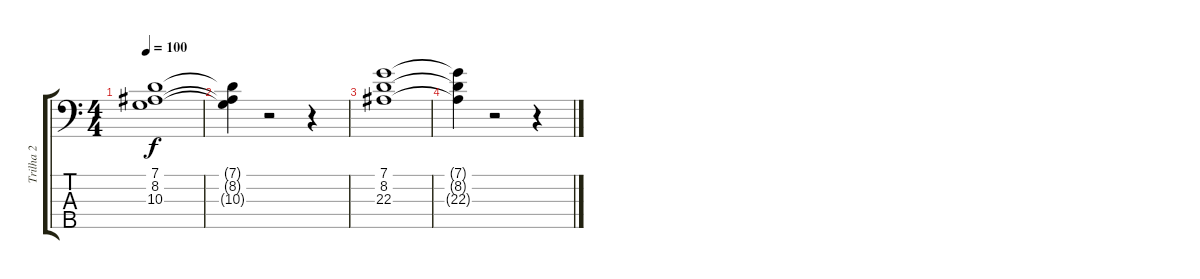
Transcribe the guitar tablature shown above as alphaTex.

\track ("Trilha 2" "Trilha 2") {instrument distortionguitar}
\staff {score tabs}
\tuning (G2 D2 A1 E1 B0) {hide}
\ts (4 4)
\tempo 100
\clef f4
\ks c
(7.1 8.2 10.3).1{dy f} |
(7.1{t} 8.2{t} 10.3{t}).4 r.2 r.4 |
(7.1 8.2 22.3).1 |
(7.1{t} 8.2{t} 22.3{t}).4 r.2 r.4
